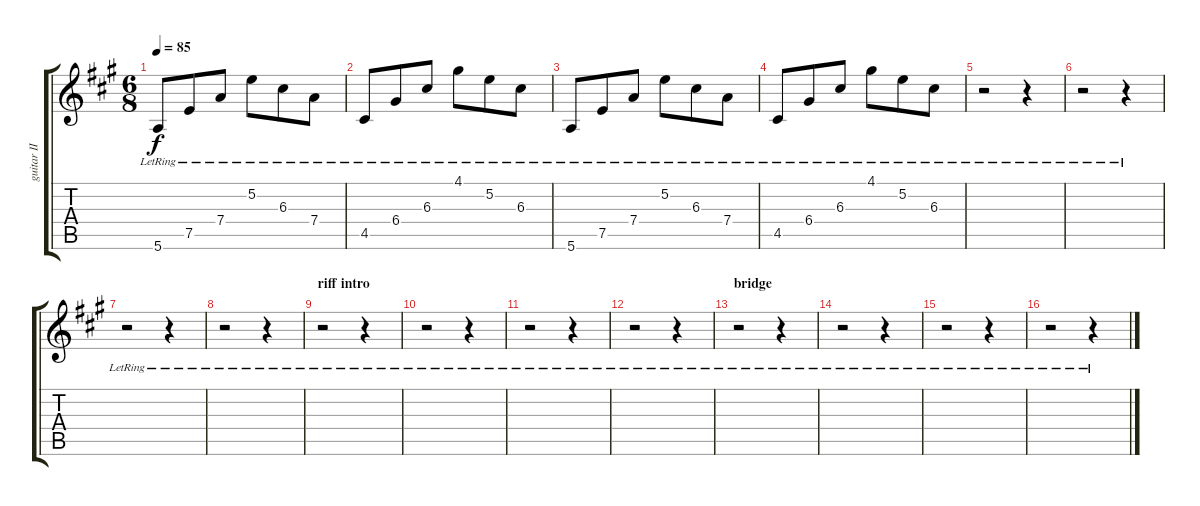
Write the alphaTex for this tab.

\track ("guitar II" "guitar II") {instrument electricguitarclean}
\staff {score tabs}
\tuning (E4 B3 G3 D3 A2 E2) {hide}
\ts (6 8)
\tempo 85
\clef g2
\ks f#minor
5.6{lr}.8{dy f} 7.5{lr}.8 7.4{lr}.8 5.2{lr}.8 6.3{lr}.8 7.4{lr}.8 |
4.5{lr}.8 6.4{lr}.8 6.3{lr}.8 4.1{lr}.8 5.2{lr}.8 6.3{lr}.8 |
5.6{lr}.8 7.5{lr}.8 7.4{lr}.8 5.2{lr}.8 6.3{lr}.8 7.4{lr}.8 |
4.5{lr}.8 6.4{lr}.8 6.3{lr}.8 4.1{lr}.8 5.2{lr}.8 6.3{lr}.8 |
r.2 r.4 |
r.2 r.4 |
r.2 r.4 |
r.2 r.4 |
\section ("" "riff intro")
r.2 r.4 |
r.2 r.4 |
r.2 r.4 |
r.2 r.4 |
\section ("" "bridge")
r.2 r.4 |
r.2 r.4 |
r.2 r.4 |
r.2 r.4
